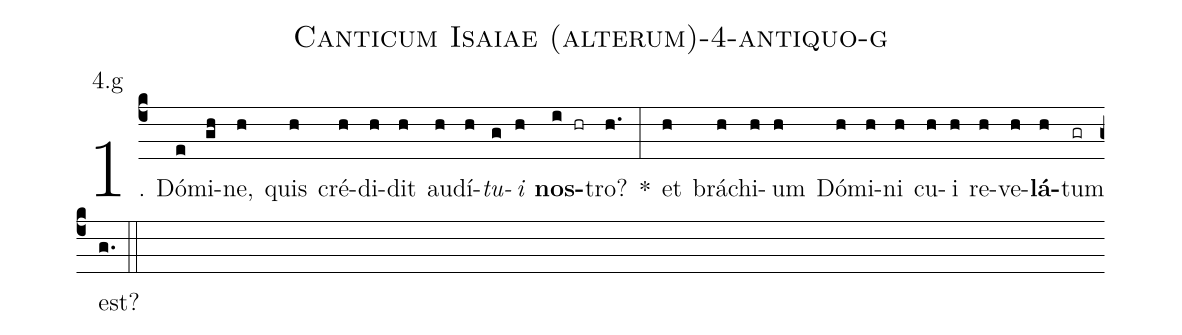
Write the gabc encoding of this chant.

name: Canticum Isaiae (alterum)-4-antiquo-g;
annotation: 4.g;
%%
(c4)1. Dó(e)mi(gh)ne,(h) quis(h) cré(h)di(h)dit(h) au(h)dí(h)<i>tu</i>(g)<i>i</i>(h) <b>nos</b>(i hr)tro?(h.) *(:) et(h) brá(h)chi(h)um(h) Dó(h)mi(h)ni(h) cu(h)i(h) re(h)ve(h)<b>lá</b>(h)tum(gr) est?(g.) (::)
